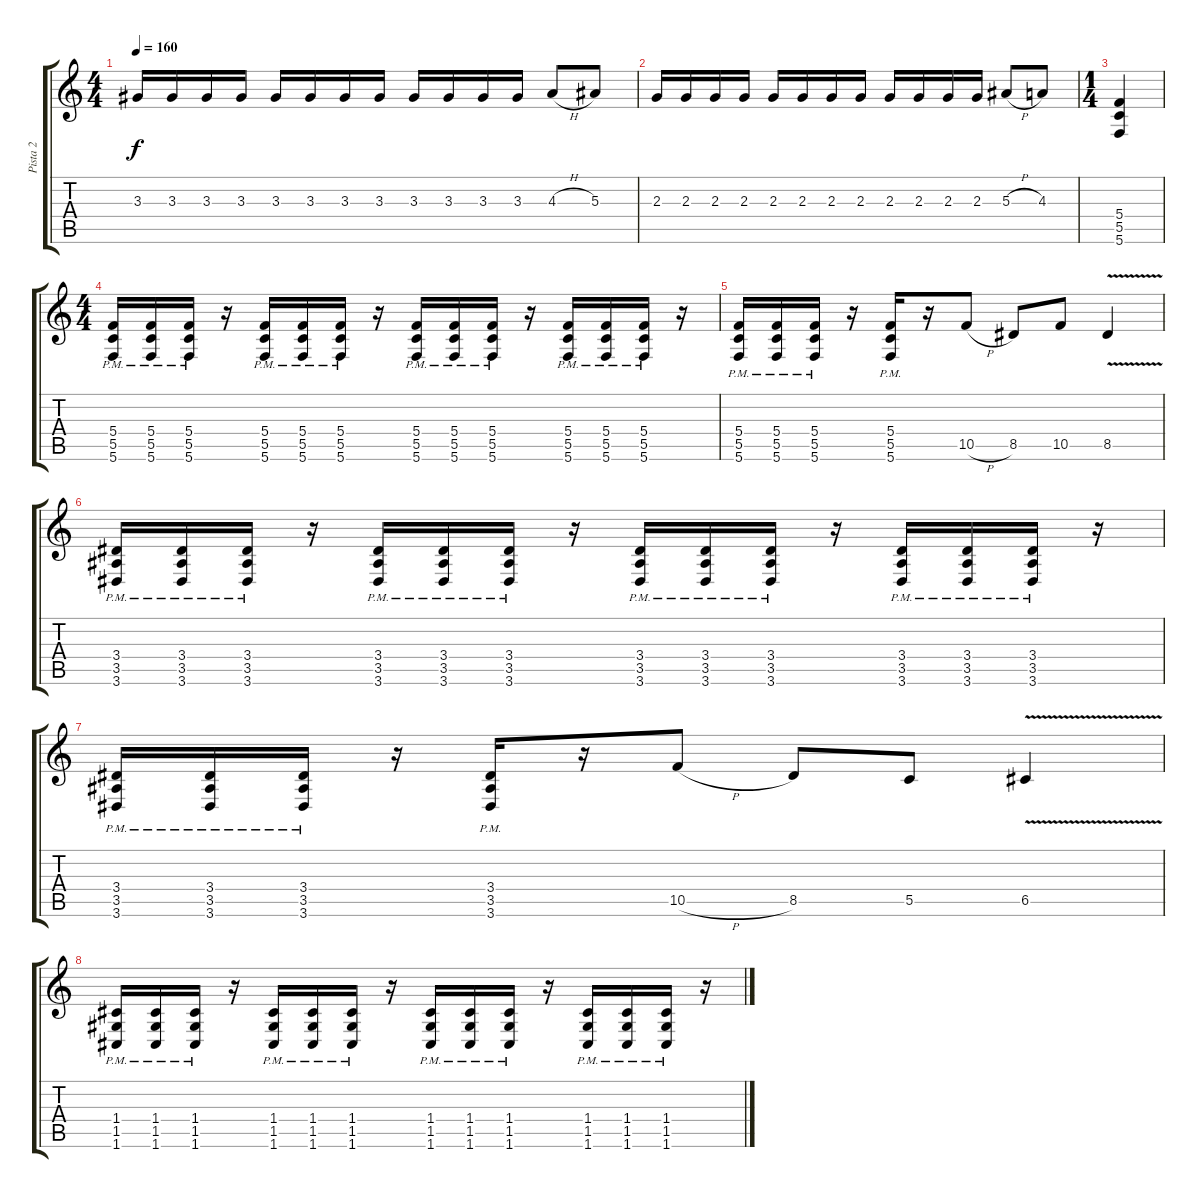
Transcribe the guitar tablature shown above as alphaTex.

\track ("Pista 2" "Pista 2") {instrument distortionguitar}
\staff {score tabs}
\tuning (D4 A3 F3 C3 G2 C2) {hide}
\ts (4 4)
\tempo 160
\clef g2
\ks c
3.3.16{dy f} 3.3.16 3.3.16 3.3.16 3.3.16 3.3.16 3.3.16 3.3.16 3.3.16 3.3.16 3.3.16 3.3.16 4.3{h}.8 5.3.8 |
2.3.16 2.3.16 2.3.16 2.3.16 2.3.16 2.3.16 2.3.16 2.3.16 2.3.16 2.3.16 2.3.16 2.3.16 5.3{h}.8 4.3.8 |
\ts (1 4)
(5.4 5.5 5.6).4 |
\ts (4 4)
(5.4{pm} 5.5{pm} 5.6{pm}).16 (5.4{pm} 5.5{pm} 5.6{pm}).16 (5.4{pm} 5.5{pm} 5.6{pm}).16 r.16 (5.4{pm} 5.5{pm} 5.6{pm}).16 (5.4{pm} 5.5{pm} 5.6{pm}).16 (5.4{pm} 5.5{pm} 5.6{pm}).16 r.16 (5.4{pm} 5.5{pm} 5.6{pm}).16 (5.4{pm} 5.5{pm} 5.6{pm}).16 (5.4{pm} 5.5{pm} 5.6{pm}).16 r.16 (5.4{pm} 5.5{pm} 5.6{pm}).16 (5.4{pm} 5.5{pm} 5.6{pm}).16 (5.4{pm} 5.5{pm} 5.6{pm}).16 r.16 |
(5.4{pm} 5.5{pm} 5.6{pm}).16 (5.4{pm} 5.5{pm} 5.6{pm}).16 (5.4{pm} 5.5{pm} 5.6{pm}).16 r.16 (5.4{pm} 5.5{pm} 5.6{pm}).16 r.16 10.5{h}.8 8.5.8 10.5.8 8.5{v}.4 |
(3.4{pm} 3.5{pm} 3.6{pm}).16 (3.4{pm} 3.5{pm} 3.6{pm}).16 (3.4{pm} 3.5{pm} 3.6{pm}).16 r.16 (3.4{pm} 3.5{pm} 3.6{pm}).16 (3.4{pm} 3.5{pm} 3.6{pm}).16 (3.4{pm} 3.5{pm} 3.6{pm}).16 r.16 (3.4{pm} 3.5{pm} 3.6{pm}).16 (3.4{pm} 3.5{pm} 3.6{pm}).16 (3.4{pm} 3.5{pm} 3.6{pm}).16 r.16 (3.4{pm} 3.5{pm} 3.6{pm}).16 (3.4{pm} 3.5{pm} 3.6{pm}).16 (3.4{pm} 3.5{pm} 3.6{pm}).16 r.16 |
(3.4{pm} 3.5{pm} 3.6{pm}).16 (3.4{pm} 3.5{pm} 3.6{pm}).16 (3.4{pm} 3.5{pm} 3.6{pm}).16 r.16 (3.4{pm} 3.5{pm} 3.6{pm}).16 r.16 10.5{h}.8 8.5.8 5.5.8 6.5{v}.4 |
(1.4{pm} 1.5{pm} 1.6{pm}).16 (1.4{pm} 1.5{pm} 1.6{pm}).16 (1.4{pm} 1.5{pm} 1.6{pm}).16 r.16 (1.4{pm} 1.5{pm} 1.6{pm}).16 (1.4{pm} 1.5{pm} 1.6{pm}).16 (1.4{pm} 1.5{pm} 1.6{pm}).16 r.16 (1.4{pm} 1.5{pm} 1.6{pm}).16 (1.4{pm} 1.5{pm} 1.6{pm}).16 (1.4{pm} 1.5{pm} 1.6{pm}).16 r.16 (1.4{pm} 1.5{pm} 1.6{pm}).16 (1.4{pm} 1.5{pm} 1.6{pm}).16 (1.4{pm} 1.5{pm} 1.6{pm}).16 r.16
